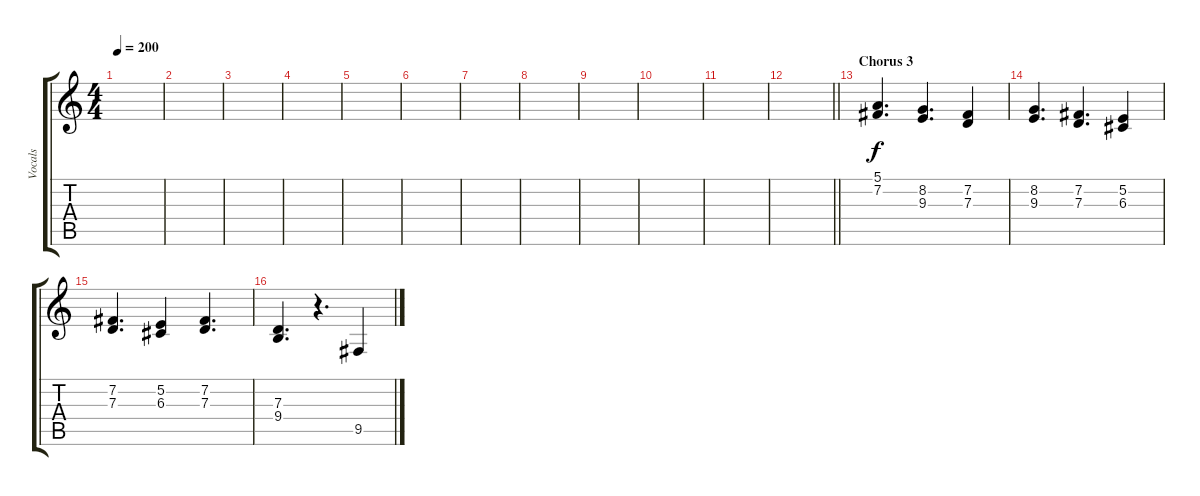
\track ("Vocals" "Vocals") {instrument lead1square}
\staff {score tabs}
\tuning (E4 B3 G3 D3 A2 E2) {hide}
\ts (4 4)
\tempo 200
\clef g2
\ks c
|
|
|
|
|
|
|
|
|
|
|
\barLineRight lightlight
|
\section ("" "Chorus 3")
(5.1 7.2).4{d} (8.2 9.3).4{d} (7.2 7.3).4 |
(8.2 9.3).4{d} (7.2 7.3).4{d} (5.2 6.3).4 |
(7.2 7.3).4{d} (5.2 6.3).4 (7.2 7.3).4{d} |
(7.3 9.4).4{d} r.4{d} 9.5.4
